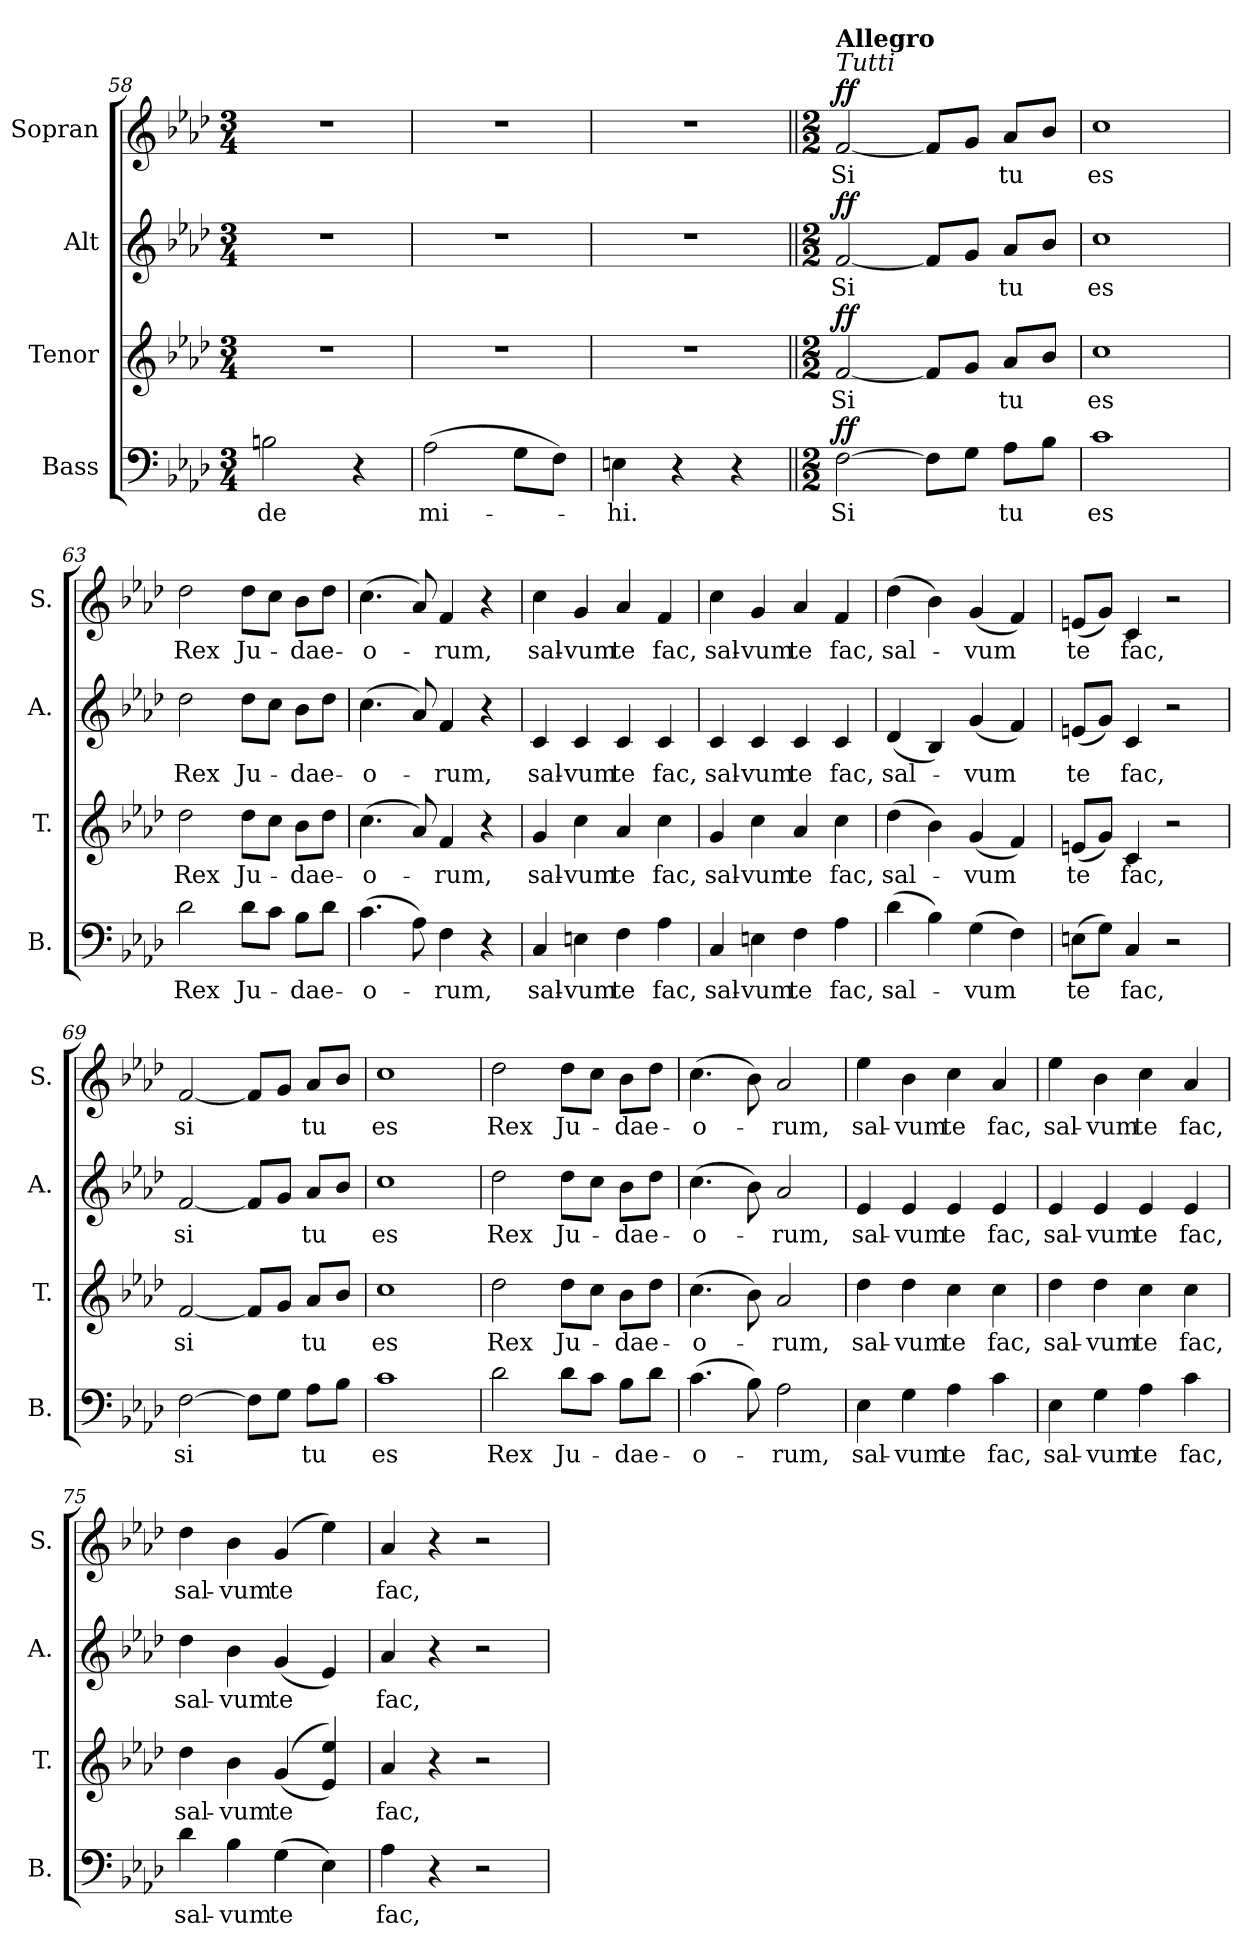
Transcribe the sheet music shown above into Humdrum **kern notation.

**kern	**text	**dynam	**kern	**text	**dynam	**kern	**text	**dynam	**kern	**text	**dynam
*part4	*part4	*part4	*part3	*part3	*part3	*part2	*part2	*part2	*part1	*part1	*part1
*staff4	*staff4	*staff4	*staff3	*staff3	*staff3	*staff2	*staff2	*staff2	*staff1	*staff1	*staff1
*I"Bass	*	*	*I"Tenor	*	*	*I"Alt	*	*	*I"Sopran	*	*
*I'B.	*	*	*I'T.	*	*	*I'A.	*	*	*I'S.	*	*
*clefF4	*	*	*clefG2	*	*	*clefG2	*	*	*clefG2	*	*
*k[b-e-a-d-]	*	*	*k[b-e-a-d-]	*	*	*k[b-e-a-d-]	*	*	*k[b-e-a-d-]	*	*
*A-:	*	*	*A-:	*	*	*A-:	*	*	*A-:	*	*
*M3/4	*	*	*M3/4	*	*	*M3/4	*	*	*M3/4	*	*
=58	=58	=58	=58	=58	=58	=58	=58	=58	=58	=58	=58
!	!LO:LY:b	!	!	!	!	!	!	!	!	!	!
2Bn\	-de	.	2.r	.	.	2.r	.	.	2.r	.	.
4r	.	.	.	.	.	.	.	.	.	.	.
=59	=59	=59	=59	=59	=59	=59	=59	=59	=59	=59	=59
!	!LO:LY:b	!	!	!	!	!	!	!	!	!	!
(>2A-\	mi-	.	2.r	.	.	2.r	.	.	2.r	.	.
8G\L	.	.	.	.	.	.	.	.	.	.	.
8F\J)	.	.	.	.	.	.	.	.	.	.	.
=60	=60	=60	=60	=60	=60	=60	=60	=60	=60	=60	=60
!	!LO:LY:b	!	!	!	!	!	!	!	!	!	!
4En\	-hi.	.	2.r	.	.	2.r	.	.	2.r	.	.
4r	.	.	.	.	.	.	.	.	.	.	.
4r	.	.	.	.	.	.	.	.	.	.	.
=61||	=61||	=61||	=61||	=61||	=61||	=61||	=61||	=61||	=61||	=61||	=61||
*M2/2	*	*	*M2/2	*	*	*M2/2	*	*	*M2/2	*	*
!	!	!	!	!	!	!	!	!	!LO:TX:a:i:t=Tutti	!	!
!	!	!	!	!	!	!	!	!	!LO:TX:a:B:t=Allegro	!	!
!	!LO:LY:b	!LO:DY:a	!	!LO:LY:b	!LO:DY:a	!	!LO:LY:b	!LO:DY:a	!	!LO:LY:b	!LO:DY:a
[2F\	Si	ff	[2f/	Si	ff	[2f/	Si	ff	[2f/	Si	ff
8F\L]	.	.	8f/L]	.	.	8f/L]	.	.	8f/L]	.	.
8G\J	.	.	8g/J	.	.	8g/J	.	.	8g/J	.	.
!	!LO:LY:b	!	!	!LO:LY:b	!	!	!LO:LY:b	!	!	!LO:LY:b	!
8A-\L	tu	.	8a-/L	tu	.	8a-/L	tu	.	8a-/L	tu	.
8B-\J	.	.	8b-/J	.	.	8b-/J	.	.	8b-/J	.	.
=62	=62	=62	=62	=62	=62	=62	=62	=62	=62	=62	=62
!	!LO:LY:b	!	!	!LO:LY:b	!	!	!LO:LY:b	!	!	!LO:LY:b	!
1c	es	.	1cc	es	.	1cc	es	.	1cc	es	.
=63	=63	=63	=63	=63	=63	=63	=63	=63	=63	=63	=63
!	!LO:LY:b	!	!	!LO:LY:b	!	!	!LO:LY:b	!	!	!LO:LY:b	!
2d-\	Rex	.	2dd-\	Rex	.	2dd-\	Rex	.	2dd-\	Rex	.
!	!LO:LY:b	!	!	!LO:LY:b	!	!	!LO:LY:b	!	!	!LO:LY:b	!
8d-\L	Ju-	.	8dd-\L	Ju-	.	8dd-\L	Ju-	.	8dd-\L	Ju-	.
8c\J	.	.	8cc\J	.	.	8cc\J	.	.	8cc\J	.	.
!	!LO:LY:b	!	!	!LO:LY:b	!	!	!LO:LY:b	!	!	!LO:LY:b	!
8B-\L	-dae-	.	8b-\L	-dae-	.	8b-\L	-dae-	.	8b-\L	-dae-	.
8d-\J	.	.	8dd-\J	.	.	8dd-\J	.	.	8dd-\J	.	.
!!LO:PB:g=z
=64	=64	=64	=64	=64	=64	=64	=64	=64	=64	=64	=64
!	!LO:LY:b	!	!	!LO:LY:b	!	!	!LO:LY:b	!	!	!LO:LY:b	!
(>4.c\	-o-	.	(>4.cc\	-o-	.	(>4.cc\	-o-	.	(>4.cc\	-o-	.
8A-\)	.	.	8a-/)	.	.	8a-/)	.	.	8a-/)	.	.
!	!LO:LY:b	!	!	!LO:LY:b	!	!	!LO:LY:b	!	!	!LO:LY:b	!
4F\	-rum,	.	4f/	-rum,	.	4f/	-rum,	.	4f/	-rum,	.
4r	.	.	4r	.	.	4r	.	.	4r	.	.
=65	=65	=65	=65	=65	=65	=65	=65	=65	=65	=65	=65
!	!LO:LY:b	!	!	!LO:LY:b	!	!	!LO:LY:b	!	!	!LO:LY:b	!
4C/	sal-	.	4g/	sal-	.	4c/	sal-	.	4cc\	sal-	.
!	!LO:LY:b	!	!	!LO:LY:b	!	!	!LO:LY:b	!	!	!LO:LY:b	!
4En\	-vum	.	4cc\	-vum	.	4c/	-vum	.	4g/	-vum	.
!	!LO:LY:b	!	!	!LO:LY:b	!	!	!LO:LY:b	!	!	!LO:LY:b	!
4F\	te	.	4a-/	te	.	4c/	te	.	4a-/	te	.
!	!LO:LY:b	!	!	!LO:LY:b	!	!	!LO:LY:b	!	!	!LO:LY:b	!
4A-\	fac,	.	4cc\	fac,	.	4c/	fac,	.	4f/	fac,	.
=66	=66	=66	=66	=66	=66	=66	=66	=66	=66	=66	=66
!	!LO:LY:b	!	!	!LO:LY:b	!	!	!LO:LY:b	!	!	!LO:LY:b	!
4C/	sal-	.	4g/	sal-	.	4c/	sal-	.	4cc\	sal-	.
!	!LO:LY:b	!	!	!LO:LY:b	!	!	!LO:LY:b	!	!	!LO:LY:b	!
4En\	-vum	.	4cc\	-vum	.	4c/	-vum	.	4g/	-vum	.
!	!LO:LY:b	!	!	!LO:LY:b	!	!	!LO:LY:b	!	!	!LO:LY:b	!
4F\	te	.	4a-/	te	.	4c/	te	.	4a-/	te	.
!	!LO:LY:b	!	!	!LO:LY:b	!	!	!LO:LY:b	!	!	!LO:LY:b	!
4A-\	fac,	.	4cc\	fac,	.	4c/	fac,	.	4f/	fac,	.
=67	=67	=67	=67	=67	=67	=67	=67	=67	=67	=67	=67
!	!LO:LY:b	!	!	!LO:LY:b	!	!	!LO:LY:b	!	!	!LO:LY:b	!
(>4d-\	sal-	.	(>4dd-\	sal-	.	(<4d-/	sal-	.	(>4dd-\	sal-	.
4B-\)	.	.	4b-\)	.	.	4B-/)	.	.	4b-\)	.	.
!	!LO:LY:b	!	!	!LO:LY:b	!	!	!LO:LY:b	!	!	!LO:LY:b	!
(>4G\	-vum	.	(<4g/	-vum	.	(<4g/	-vum	.	(<4g/	-vum	.
4F\)	.	.	4f/)	.	.	4f/)	.	.	4f/)	.	.
=68	=68	=68	=68	=68	=68	=68	=68	=68	=68	=68	=68
!	!LO:LY:b	!	!	!LO:LY:b	!	!	!LO:LY:b	!	!	!LO:LY:b	!
(>8En\L	te	.	(<8en/L	te	.	(<8en/L	te	.	(<8en/L	te	.
8G\J)	.	.	8g/J)	.	.	8g/J)	.	.	8g/J)	.	.
!	!LO:LY:b	!	!	!LO:LY:b	!	!	!LO:LY:b	!	!	!LO:LY:b	!
4C/	fac,	.	4c/	fac,	.	4c/	fac,	.	4c/	fac,	.
2r	.	.	2r	.	.	2r	.	.	2r	.	.
!!LO:LB:g=z
=69	=69	=69	=69	=69	=69	=69	=69	=69	=69	=69	=69
!	!LO:LY:b	!	!	!LO:LY:b	!	!	!LO:LY:b	!	!	!LO:LY:b	!
[2F\	si	.	[2f/	si	.	[2f/	si	.	[2f/	si	.
8F\L]	.	.	8f/L]	.	.	8f/L]	.	.	8f/L]	.	.
8G\J	.	.	8g/J	.	.	8g/J	.	.	8g/J	.	.
!	!LO:LY:b	!	!	!LO:LY:b	!	!	!LO:LY:b	!	!	!LO:LY:b	!
8A-\L	tu	.	8a-/L	tu	.	8a-/L	tu	.	8a-/L	tu	.
8B-\J	.	.	8b-/J	.	.	8b-/J	.	.	8b-/J	.	.
=70	=70	=70	=70	=70	=70	=70	=70	=70	=70	=70	=70
!	!LO:LY:b	!	!	!LO:LY:b	!	!	!LO:LY:b	!	!	!LO:LY:b	!
1c	es	.	1cc	es	.	1cc	es	.	1cc	es	.
=71	=71	=71	=71	=71	=71	=71	=71	=71	=71	=71	=71
!	!LO:LY:b	!	!	!LO:LY:b	!	!	!LO:LY:b	!	!	!LO:LY:b	!
2d-\	Rex	.	2dd-\	Rex	.	2dd-\	Rex	.	2dd-\	Rex	.
!	!LO:LY:b	!	!	!LO:LY:b	!	!	!LO:LY:b	!	!	!LO:LY:b	!
8d-\L	Ju-	.	8dd-\L	Ju-	.	8dd-\L	Ju-	.	8dd-\L	Ju-	.
8c\J	.	.	8cc\J	.	.	8cc\J	.	.	8cc\J	.	.
!	!LO:LY:b	!	!	!LO:LY:b	!	!	!LO:LY:b	!	!	!LO:LY:b	!
8B-\L	-dae-	.	8b-\L	-dae-	.	8b-\L	-dae-	.	8b-\L	-dae-	.
8d-\J	.	.	8dd-\J	.	.	8dd-\J	.	.	8dd-\J	.	.
=72	=72	=72	=72	=72	=72	=72	=72	=72	=72	=72	=72
!	!LO:LY:b	!	!	!LO:LY:b	!	!	!LO:LY:b	!	!	!LO:LY:b	!
(>4.c\	-o-	.	(>4.cc\	-o-	.	(>4.cc\	-o-	.	(>4.cc\	-o-	.
8B-\)	.	.	8b-\)	.	.	8b-\)	.	.	8b-\)	.	.
!	!LO:LY:b	!	!	!LO:LY:b	!	!	!LO:LY:b	!	!	!LO:LY:b	!
2A-\	-rum,	.	2a-/	-rum,	.	2a-/	-rum,	.	2a-/	-rum,	.
=73	=73	=73	=73	=73	=73	=73	=73	=73	=73	=73	=73
!	!LO:LY:b	!	!	!LO:LY:b	!	!	!LO:LY:b	!	!	!LO:LY:b	!
4E-\	sal-	.	4dd-\	sal-	.	4e-/	sal-	.	4ee-\	sal-	.
!	!LO:LY:b	!	!	!LO:LY:b	!	!	!LO:LY:b	!	!	!LO:LY:b	!
4G\	-vum	.	4dd-\	-vum	.	4e-/	-vum	.	4b-\	-vum	.
!	!LO:LY:b	!	!	!LO:LY:b	!	!	!LO:LY:b	!	!	!LO:LY:b	!
4A-\	te	.	4cc\	te	.	4e-/	te	.	4cc\	te	.
!	!LO:LY:b	!	!	!LO:LY:b	!	!	!LO:LY:b	!	!	!LO:LY:b	!
4c\	fac,	.	4cc\	fac,	.	4e-/	fac,	.	4a-/	fac,	.
!!LO:LB:g=z
=74	=74	=74	=74	=74	=74	=74	=74	=74	=74	=74	=74
!	!LO:LY:b	!	!	!LO:LY:b	!	!	!LO:LY:b	!	!	!LO:LY:b	!
4E-\	sal-	.	4dd-\	sal-	.	4e-/	sal-	.	4ee-\	sal-	.
!	!LO:LY:b	!	!	!LO:LY:b	!	!	!LO:LY:b	!	!	!LO:LY:b	!
4G\	-vum	.	4dd-\	-vum	.	4e-/	-vum	.	4b-\	-vum	.
!	!LO:LY:b	!	!	!LO:LY:b	!	!	!LO:LY:b	!	!	!LO:LY:b	!
4A-\	te	.	4cc\	te	.	4e-/	te	.	4cc\	te	.
!	!LO:LY:b	!	!	!LO:LY:b	!	!	!LO:LY:b	!	!	!LO:LY:b	!
4c\	fac,	.	4cc\	fac,	.	4e-/	fac,	.	4a-/	fac,	.
=75	=75	=75	=75	=75	=75	=75	=75	=75	=75	=75	=75
!	!LO:LY:b	!	!	!LO:LY:b	!	!	!LO:LY:b	!	!	!LO:LY:b	!
4d-\	sal-	.	4dd-\	sal-	.	4dd-\	sal-	.	4dd-\	sal-	.
!	!LO:LY:b	!	!	!LO:LY:b	!	!	!LO:LY:b	!	!	!LO:LY:b	!
4B-\	-vum	.	4b-\	-vum	.	4b-\	-vum	.	4b-\	-vum	.
!	!LO:LY:b	!	!	!LO:LY:b	!	!	!LO:LY:b	!	!	!LO:LY:b	!
(>4G\	te	.	(<(>4g/	te	.	(<4g/	te	.	(>4g/	te	.
4E-\)	.	.	4e-/ 4ee-/))	.	.	4e-/)	.	.	4ee-\)	.	.
=76	=76	=76	=76	=76	=76	=76	=76	=76	=76	=76	=76
!	!LO:LY:b	!	!	!LO:LY:b	!	!	!LO:LY:b	!	!	!LO:LY:b	!
4A-\	fac,	.	4a-/	fac,	.	4a-/	fac,	.	4a-/	fac,	.
4r	.	.	4r	.	.	4r	.	.	4r	.	.
2r	.	.	2r	.	.	2r	.	.	2r	.	.
=	=	=	=	=	=	=	=	=	=	=	=
*-	*-	*-	*-	*-	*-	*-	*-	*-	*-	*-	*-
